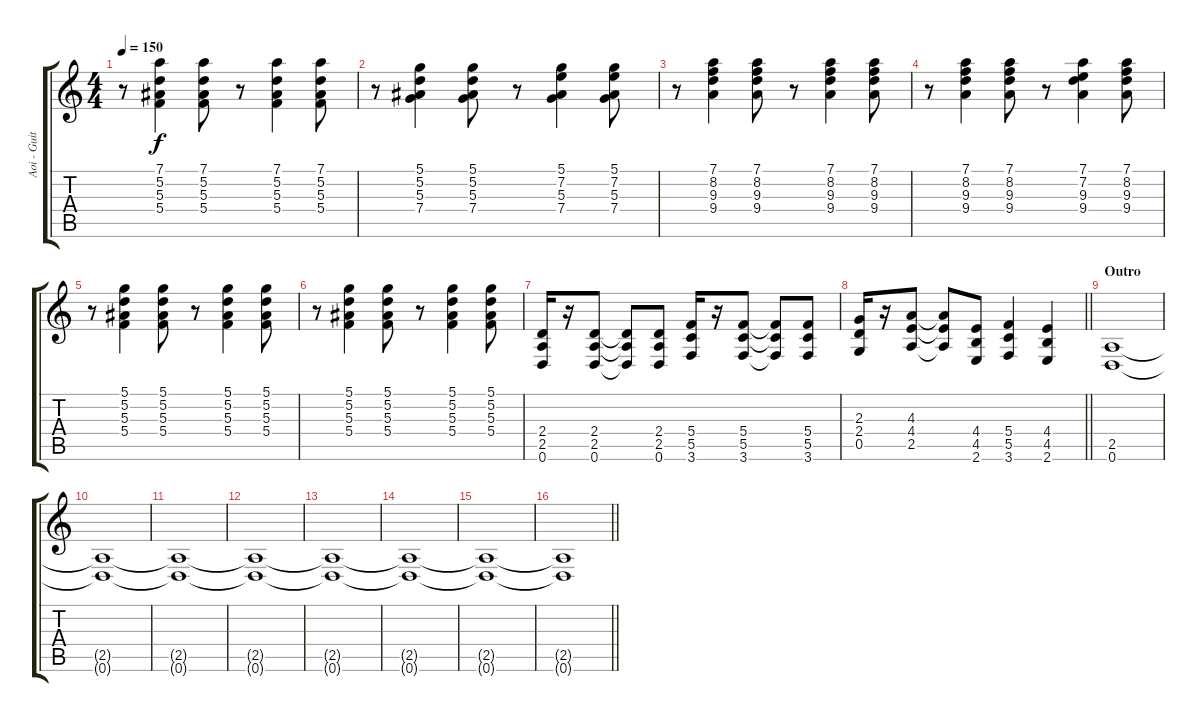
\track ("Aoi - Guitar 2" "Aoi - Guit") {instrument distortionguitar}
\staff {score tabs}
\tuning (D4 A3 F3 C3 G2 D2) {hide}
\ts (4 4)
\tempo 150
\clef g2
\ks c
r.8{dy f} (7.1 5.2 5.3 5.4).4 (7.1 5.2 5.3 5.4).8 r.8 (7.1 5.2 5.3 5.4).4 (7.1 5.2 5.3 5.4).8 |
r.8 (5.1 5.2 5.3 7.4).4 (5.1 5.2 5.3 7.4).8 r.8 (5.1 7.2 5.3 7.4).4 (5.1 7.2 5.3 7.4).8 |
r.8 (7.1 8.2 9.3 9.4).4 (7.1 8.2 9.3 9.4).8 r.8 (7.1 8.2 9.3 9.4).4 (7.1 8.2 9.3 9.4).8 |
r.8 (7.1 8.2 9.3 9.4).4 (7.1 8.2 9.3 9.4).8 r.8 (7.1 7.2 9.3 9.4).4 (7.1 8.2 9.3 9.4).8 |
r.8 (5.1 5.2 5.3 5.4).4 (5.1 5.2 5.3 5.4).8 r.8 (5.1 5.2 5.3 5.4).4 (5.1 5.2 5.3 5.4).8 |
r.8 (5.1 5.2 5.3 5.4).4 (5.1 5.2 5.3 5.4).8 r.8 (5.1 5.2 5.3 5.4).4 (5.1 5.2 5.3 5.4).8 |
(2.4 2.5 0.6).16{instrument distortionguitar} r.16 (2.4 2.5 0.6).8 (2.4{t} 2.5{t} 0.6{t}).8 (2.4 2.5 0.6).8 (5.4 5.5 3.6).16 r.16 (5.4 5.5 3.6).8 (5.4{t} 5.5{t} 3.6{t}).8 (5.4 5.5 3.6).8 |
\barLineRight lightlight
(2.3 2.4 0.5).16 r.16 (4.3 4.4 2.5).8 (4.3{t} 4.4{t} 2.5{t}).8 (4.4 4.5 2.6).8 (5.4 5.5 3.6).4 (4.4 4.5 2.6).4 |
\section ("" "Outro")
(2.5 0.6).1 |
(2.5{t} 0.6{t}).1 |
(2.5{t} 0.6{t}).1 |
(2.5{t} 0.6{t}).1 |
(2.5{t} 0.6{t}).1{volume 2} |
(2.5{t} 0.6{t}).1 |
(2.5{t} 0.6{t}).1 |
\barLineRight lightlight
(2.5{t} 0.6{t}).1
